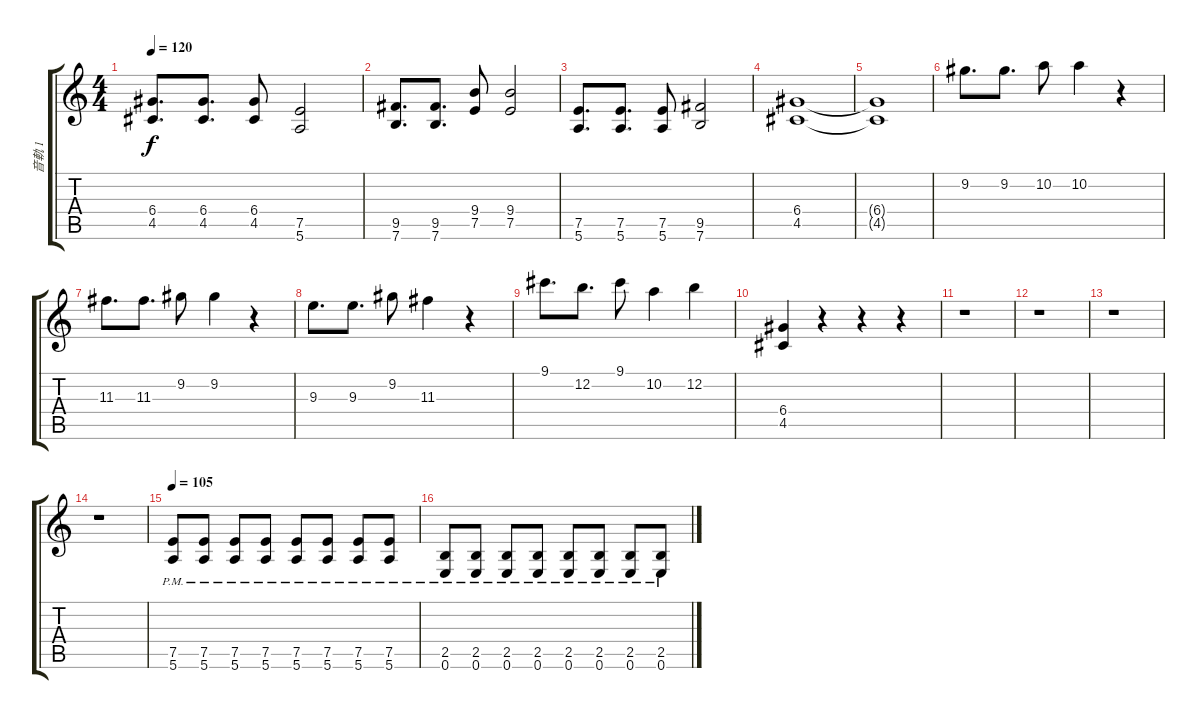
\track ("音軌 1" "音軌 1") {instrument overdrivenguitar}
\staff {score tabs}
\tuning (E4 B3 G3 D3 A2 E2) {hide}
\ts (4 4)
\tempo 120
\clef g2
\ks c
(6.4 4.5).8{d dy f} (6.4 4.5).8{d} (6.4 4.5).8 (7.5 5.6).2 |
(9.5 7.6).8{d} (9.5 7.6).8{d} (9.4 7.5).8 (9.4 7.5).2 |
(7.5 5.6).8{d} (7.5 5.6).8{d} (7.5 5.6).8 (9.5 7.6).2 |
(6.4 4.5).1 |
(6.4{t} 4.5{t}).1 |
9.2.8{d} 9.2.8{d} 10.2.8 10.2.4 r.4 |
11.3.8{d} 11.3.8{d} 9.2.8 9.2.4 r.4 |
9.3.8{d} 9.3.8{d} 9.2.8 11.3.4 r.4 |
9.1.8{d} 12.2.8{d} 9.1.8 10.2.4 12.2.4 |
(6.4 4.5).4 r.4 r.4 r.4 |
r.1 |
r.1 |
r.1 |
r.1 |
\tempo 105
(7.5{pm} 5.6{pm}).8 (7.5{pm} 5.6{pm}).8 (7.5{pm} 5.6{pm}).8 (7.5{pm} 5.6{pm}).8 (7.5{pm} 5.6{pm}).8 (7.5{pm} 5.6{pm}).8 (7.5{pm} 5.6{pm}).8 (7.5{pm} 5.6{pm}).8 |
(2.5{pm} 0.6{pm}).8 (2.5{pm} 0.6{pm}).8 (2.5{pm} 0.6{pm}).8 (2.5{pm} 0.6{pm}).8 (2.5{pm} 0.6{pm}).8 (2.5{pm} 0.6{pm}).8 (2.5{pm} 0.6{pm}).8 (2.5{pm} 0.6{pm}).8
